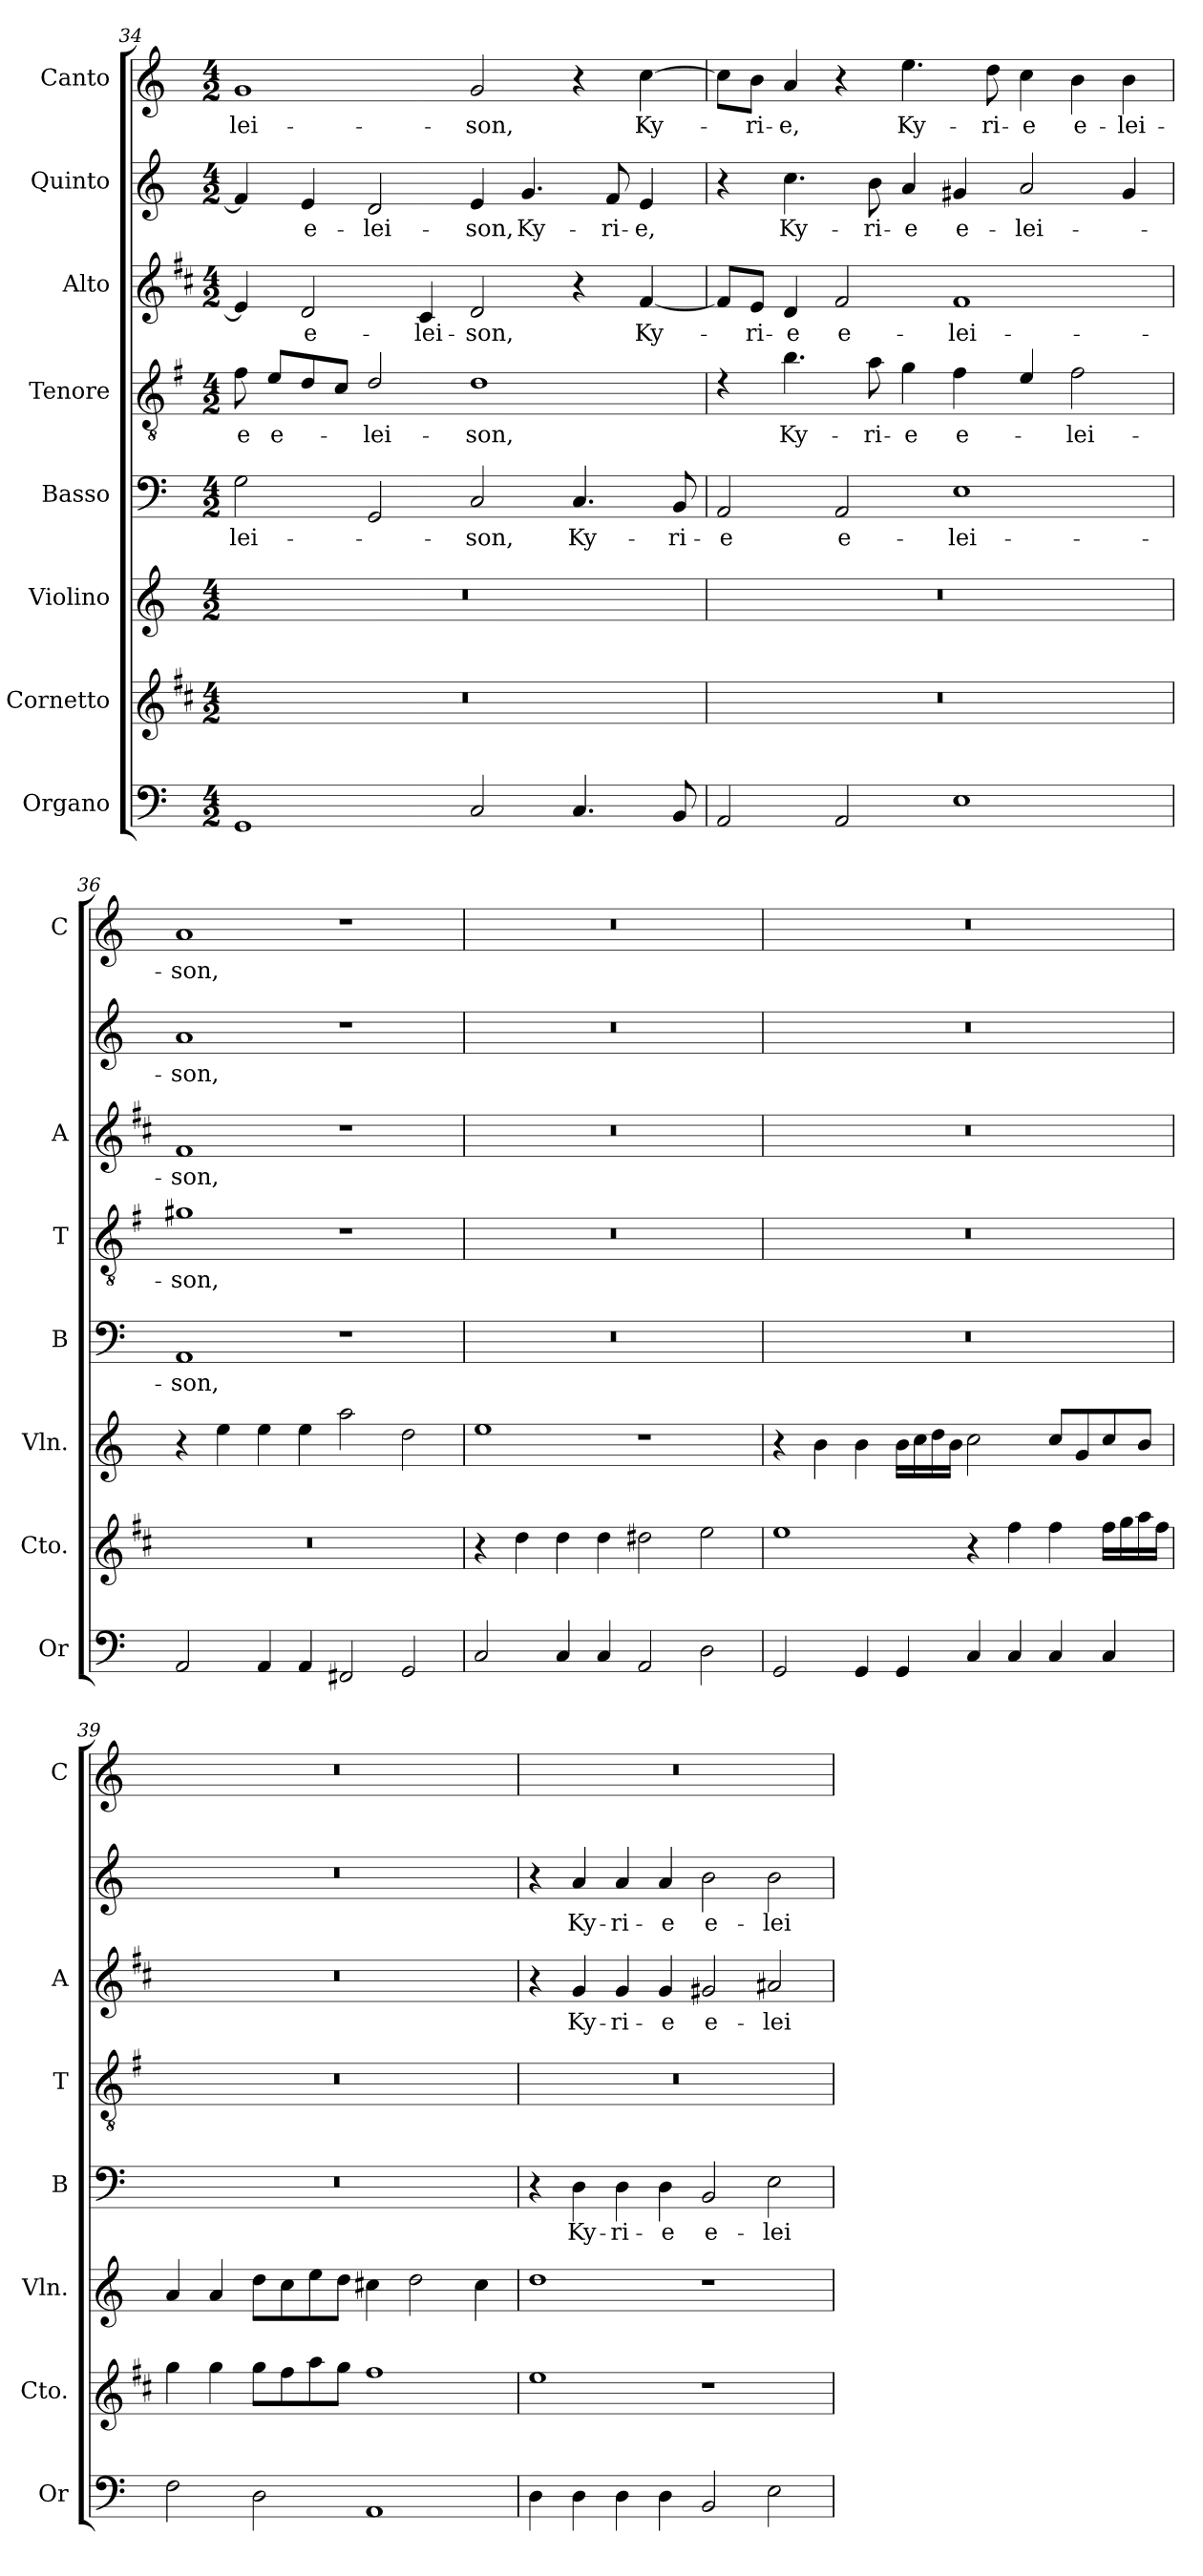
**kern	**kern	**kern	**kern	**text	**kern	**text	**kern	**text	**kern	**text	**kern	**text
*part8	*part7	*part6	*part5	*part5	*part4	*part4	*part3	*part3	*part2	*part2	*part1	*part1
*staff8	*staff7	*staff6	*staff5	*staff5	*staff4	*staff4	*staff3	*staff3	*staff2	*staff2	*staff1	*staff1
*I"Organo	*I"Cornetto	*I"Violino	*I"Basso	*	*I"Tenore	*	*I"Alto	*	*I"Quinto	*	*I"Canto	*
*I'Or	*I'Cto.	*I'Vln.	*I'B	*	*I'T	*	*I'A	*	*	*	*I'C	*
*clefF4	*clefG2	*clefG2	*clefF4	*	*clefGv2	*	*clefG2	*	*clefG2	*	*clefG2	*
*	*ITrd1c2	*	*	*	*ITrd4c7	*	*ITrd1c2	*	*	*	*	*
*k[]	*k[]	*k[]	*k[]	*	*k[]	*	*k[]	*	*k[]	*	*k[]	*
*C:	*C:	*C:	*C:	*	*C:	*	*C:	*	*C:	*	*C:	*
*M4/2	*M4/2	*M4/2	*M4/2	*	*M4/2	*	*M4/2	*	*M4/2	*	*M4/2	*
=34	=34	=34	=34	=34	=34	=34	=34	=34	=34	=34	=34	=34
!	!	!	!	!LO:LY:b	!	!LO:LY:b	!	!	!	!	!	!LO:LY:b
1GG	0r	0r	2G\	-lei-	8B\	-e	4d/]	.	4f/]	.	1g	-lei-
!	!	!	!	!	!	!LO:LY:b	!	!	!	!	!	!
.	.	.	.	.	8A/L	e-	.	.	.	.	.	.
!	!	!	!	!	!	!	!	!LO:LY:b	!	!LO:LY:b	!	!
.	.	.	.	.	8G/	.	2c/	e-	4e/	e-	.	.
.	.	.	.	.	8F/J	.	.	.	.	.	.	.
!	!	!	!	!	!	!LO:LY:b	!	!	!	!LO:LY:b	!	!
.	.	.	2GG/	.	2G/	-lei-	.	.	2d/	-lei-	.	.
!	!	!	!	!	!	!	!	!LO:LY:b	!	!	!	!
.	.	.	.	.	.	.	4B/	-lei-	.	.	.	.
!	!	!	!	!LO:LY:b	!	!LO:LY:b	!	!LO:LY:b	!	!LO:LY:b	!	!LO:LY:b
2C/	.	.	2C/	-son,	1G	-son,	2c/	-son,	4e/	-son,	2g/	-son,
!	!	!	!	!	!	!	!	!	!	!LO:LY:b	!	!
.	.	.	.	.	.	.	.	.	4.g/	Ky-	.	.
!	!	!	!	!LO:LY:b	!	!	!	!	!	!	!	!
4.C/	.	.	4.C/	Ky-	.	.	4r	.	.	.	4r	.
!	!	!	!	!	!	!	!	!	!	!LO:LY:b	!	!
.	.	.	.	.	.	.	.	.	8f/	-ri-	.	.
!	!	!	!	!	!	!	!	!LO:LY:b	!	!LO:LY:b	!	!LO:LY:b
.	.	.	.	.	.	.	[4e/	Ky-	4e/	-e,	[4cc\	Ky-
!	!	!	!	!LO:LY:b	!	!	!	!	!	!	!	!
8BB/	.	.	8BB/	-ri-	.	.	.	.	.	.	.	.
=35	=35	=35	=35	=35	=35	=35	=35	=35	=35	=35	=35	=35
!	!	!	!	!LO:LY:b	!	!	!	!	!	!	!	!
2AA/	0r	0r	2AA/	-e	4rc	.	8e/L]	.	4r	.	8cc\L]	.
!	!	!	!	!	!	!	!	!LO:LY:b	!	!	!	!LO:LY:b
.	.	.	.	.	.	.	8d/J	-ri-	.	.	8b\J	-ri-
!	!	!	!	!	!	!LO:LY:b	!	!LO:LY:b	!	!LO:LY:b	!	!LO:LY:b
.	.	.	.	.	4.e\	Ky-	4c/	-e	4.cc\	Ky-	4a/	-e,
!	!	!	!	!LO:LY:b	!	!	!	!LO:LY:b	!	!	!	!
2AA/	.	.	2AA/	e-	.	.	2e/	e-	.	.	4r	.
!	!	!	!	!	!	!LO:LY:b	!	!	!	!LO:LY:b	!	!
.	.	.	.	.	8d\	-ri-	.	.	8b\	-ri-	.	.
!	!	!	!	!	!	!LO:LY:b	!	!	!	!LO:LY:b	!	!LO:LY:b
.	.	.	.	.	4c\	-e	.	.	4a/	-e	4.ee\	Ky-
!	!	!	!	!LO:LY:b	!	!LO:LY:b	!	!LO:LY:b	!	!LO:LY:b	!	!
1E	.	.	1E	-lei-	4B\	e-	1e	-lei-	4g#X/	e-	.	.
!	!	!	!	!	!	!	!	!	!	!	!	!LO:LY:b
.	.	.	.	.	.	.	.	.	.	.	8dd\	-ri-
!	!	!	!	!	!	!	!	!	!	!LO:LY:b	!	!LO:LY:b
.	.	.	.	.	4A/	.	.	.	2a/	-lei-	4cc\	-e
!	!	!	!	!	!	!LO:LY:b	!	!	!	!	!	!LO:LY:b
.	.	.	.	.	2B\	-lei-	.	.	.	.	4b\	e-
!	!	!	!	!	!	!	!	!	!	!	!	!LO:LY:b
.	.	.	.	.	.	.	.	.	4g#/	.	4b\	-lei-
!!LO:LB:g=z
=36	=36	=36	=36	=36	=36	=36	=36	=36	=36	=36	=36	=36
!	!	!	!	!LO:LY:b	!	!LO:LY:b	!	!LO:LY:b	!	!LO:LY:b	!	!LO:LY:b
2AA/	0r	4r	1AA	-son,	1c#X	-son,	1e	-son,	1a	-son,	1a	-son,
.	.	4ee\	.	.	.	.	.	.	.	.	.	.
4AA/	.	4ee\	.	.	.	.	.	.	.	.	.	.
4AA/	.	4ee\	.	.	.	.	.	.	.	.	.	.
2FF#X/	.	2aa\	1r	.	1r	.	1r	.	1r	.	1r	.
2GG/	.	2dd\	.	.	.	.	.	.	.	.	.	.
=37	=37	=37	=37	=37	=37	=37	=37	=37	=37	=37	=37	=37
2C/	4r	1ee	0r	.	0r	.	0r	.	0r	.	0r	.
.	4cc\	.	.	.	.	.	.	.	.	.	.	.
4C/	4cc\	.	.	.	.	.	.	.	.	.	.	.
4C/	4cc\	.	.	.	.	.	.	.	.	.	.	.
2AA/	2cc#X\	1r	.	.	.	.	.	.	.	.	.	.
2D\	2dd\	.	.	.	.	.	.	.	.	.	.	.
=38	=38	=38	=38	=38	=38	=38	=38	=38	=38	=38	=38	=38
2GG/	1dd	4r	0r	.	0r	.	0r	.	0r	.	0r	.
.	.	4b\	.	.	.	.	.	.	.	.	.	.
4GG/	.	4b\	.	.	.	.	.	.	.	.	.	.
4GG/	.	16b\LL	.	.	.	.	.	.	.	.	.	.
.	.	16cc\	.	.	.	.	.	.	.	.	.	.
.	.	16dd\	.	.	.	.	.	.	.	.	.	.
.	.	16b\JJ	.	.	.	.	.	.	.	.	.	.
4C/	4r	2cc\	.	.	.	.	.	.	.	.	.	.
4C/	4ee\	.	.	.	.	.	.	.	.	.	.	.
4C/	4ee\	8cc/L	.	.	.	.	.	.	.	.	.	.
.	.	8g/	.	.	.	.	.	.	.	.	.	.
4C/	16ee\LL	8cc/	.	.	.	.	.	.	.	.	.	.
.	16ff\	.	.	.	.	.	.	.	.	.	.	.
.	16gg\	8b/J	.	.	.	.	.	.	.	.	.	.
.	16ee\JJ	.	.	.	.	.	.	.	.	.	.	.
!!LO:PB:g=z
=39	=39	=39	=39	=39	=39	=39	=39	=39	=39	=39	=39	=39
2F\	4ff\	4a/	0r	.	0r	.	0r	.	0r	.	0r	.
.	4ff\	4a/	.	.	.	.	.	.	.	.	.	.
2D\	8ff\L	8dd\L	.	.	.	.	.	.	.	.	.	.
.	8ee\	8cc\	.	.	.	.	.	.	.	.	.	.
.	8gg\	8ee\	.	.	.	.	.	.	.	.	.	.
.	8ff\J	8dd\J	.	.	.	.	.	.	.	.	.	.
1AA	1ee	4cc#X\	.	.	.	.	.	.	.	.	.	.
.	.	2dd\	.	.	.	.	.	.	.	.	.	.
.	.	4cc#\	.	.	.	.	.	.	.	.	.	.
=40	=40	=40	=40	=40	=40	=40	=40	=40	=40	=40	=40	=40
4D\	1dd	1dd	4r	.	0r	.	4r	.	4r	.	0r	.
!	!	!	!	!LO:LY:b	!	!	!	!LO:LY:b	!	!LO:LY:b	!	!
4D\	.	.	4D\	Ky-	.	.	4f/	Ky-	4a/	Ky-	.	.
!	!	!	!	!LO:LY:b	!	!	!	!LO:LY:b	!	!LO:LY:b	!	!
4D\	.	.	4D\	-ri-	.	.	4f/	-ri-	4a/	-ri-	.	.
!	!	!	!	!LO:LY:b	!	!	!	!LO:LY:b	!	!LO:LY:b	!	!
4D\	.	.	4D\	-e	.	.	4f/	-e	4a/	-e	.	.
!	!	!	!	!LO:LY:b	!	!	!	!LO:LY:b	!	!LO:LY:b	!	!
2BB/	1r	1r	2BB/	e-	.	.	2f#X/	e-	2b\	e-	.	.
!	!	!	!	!LO:LY:b	!	!	!	!LO:LY:b	!	!LO:LY:b	!	!
2E\	.	.	2E\	-lei-	.	.	2g#X/	-lei-	2b\	-lei-	.	.
=	=	=	=	=	=	=	=	=	=	=	=	=
*-	*-	*-	*-	*-	*-	*-	*-	*-	*-	*-	*-	*-
